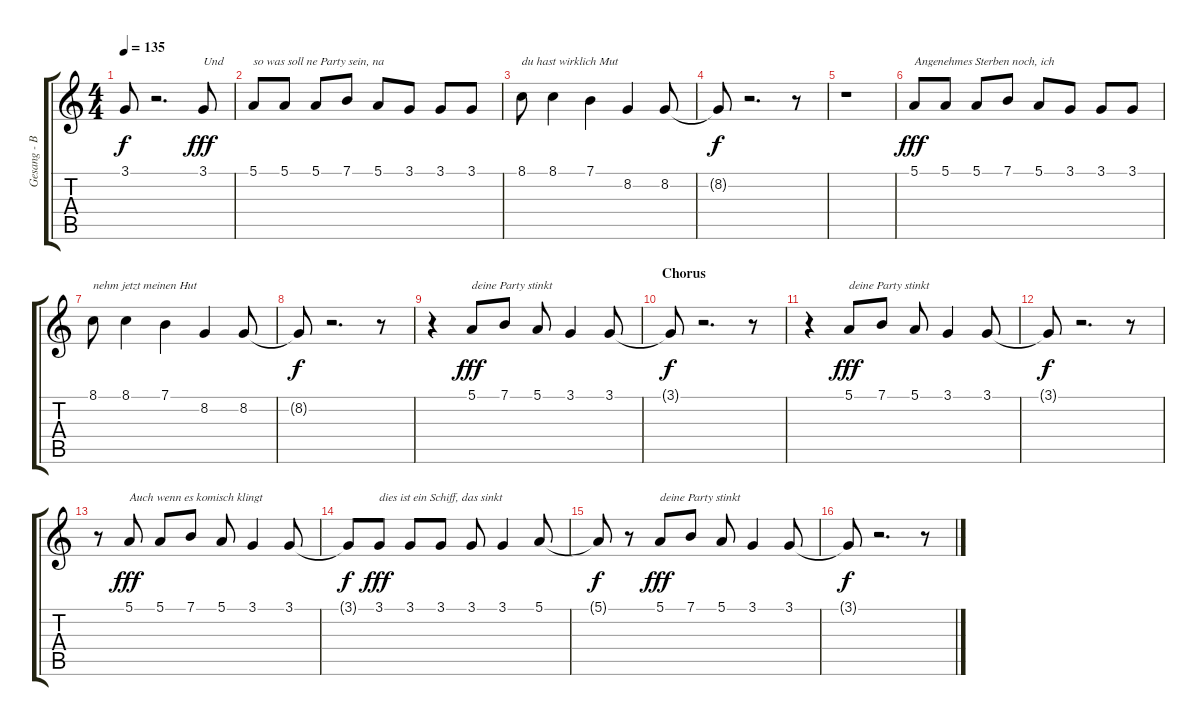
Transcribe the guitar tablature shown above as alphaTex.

\track ("Gesang - Bela B." "Gesang - B") {instrument lead8bassandlead}
\staff {score tabs}
\tuning (E4 B3 G3 D3 A2 E2) {hide}
\ts (4 4)
\tempo 135
\clef g2
\ks c
3.1{t}.8{dy f} r.2{d} 3.1.8{txt "Und" dy fff} |
5.1.8{txt "so was soll ne Party sein, na"} 5.1.8 5.1.8 7.1.8 5.1.8 3.1.8 3.1.8 3.1.8 |
8.1.8{txt "du hast wirklich Mut"} 8.1.4 7.1.4 8.2.4 8.2.8 |
8.2{t}.8{dy f} r.2{d} r.8 |
r.1 |
5.1.8{txt "Angenehmes Sterben noch, ich" dy fff} 5.1.8 5.1.8 7.1.8 5.1.8 3.1.8 3.1.8 3.1.8 |
8.1.8{txt "nehm jetzt meinen Hut"} 8.1.4 7.1.4 8.2.4 8.2.8 |
8.2{t}.8{dy f} r.2{d} r.8 |
r.4 5.1.8{txt "deine Party stinkt" dy fff} 7.1.8 5.1.8 3.1.4 3.1.8 |
\section ("" "Chorus")
3.1{t}.8{dy f} r.2{d} r.8 |
r.4 5.1.8{txt "deine Party stinkt" dy fff} 7.1.8 5.1.8 3.1.4 3.1.8 |
3.1{t}.8{dy f} r.2{d} r.8 |
r.8 5.1.8{txt "Auch wenn es komisch klingt" dy fff} 5.1.8 7.1.8 5.1.8 3.1.4 3.1.8 |
3.1{t}.8{dy f} 3.1.8{txt "dies ist ein Schiff, das sinkt" dy fff} 3.1.8 3.1.8 3.1.8 3.1.4 5.1.8 |
5.1{t}.8{dy f} r.8 5.1.8{txt "deine Party stinkt" dy fff} 7.1.8 5.1.8 3.1.4 3.1.8 |
3.1{t}.8{dy f} r.2{d} r.8
